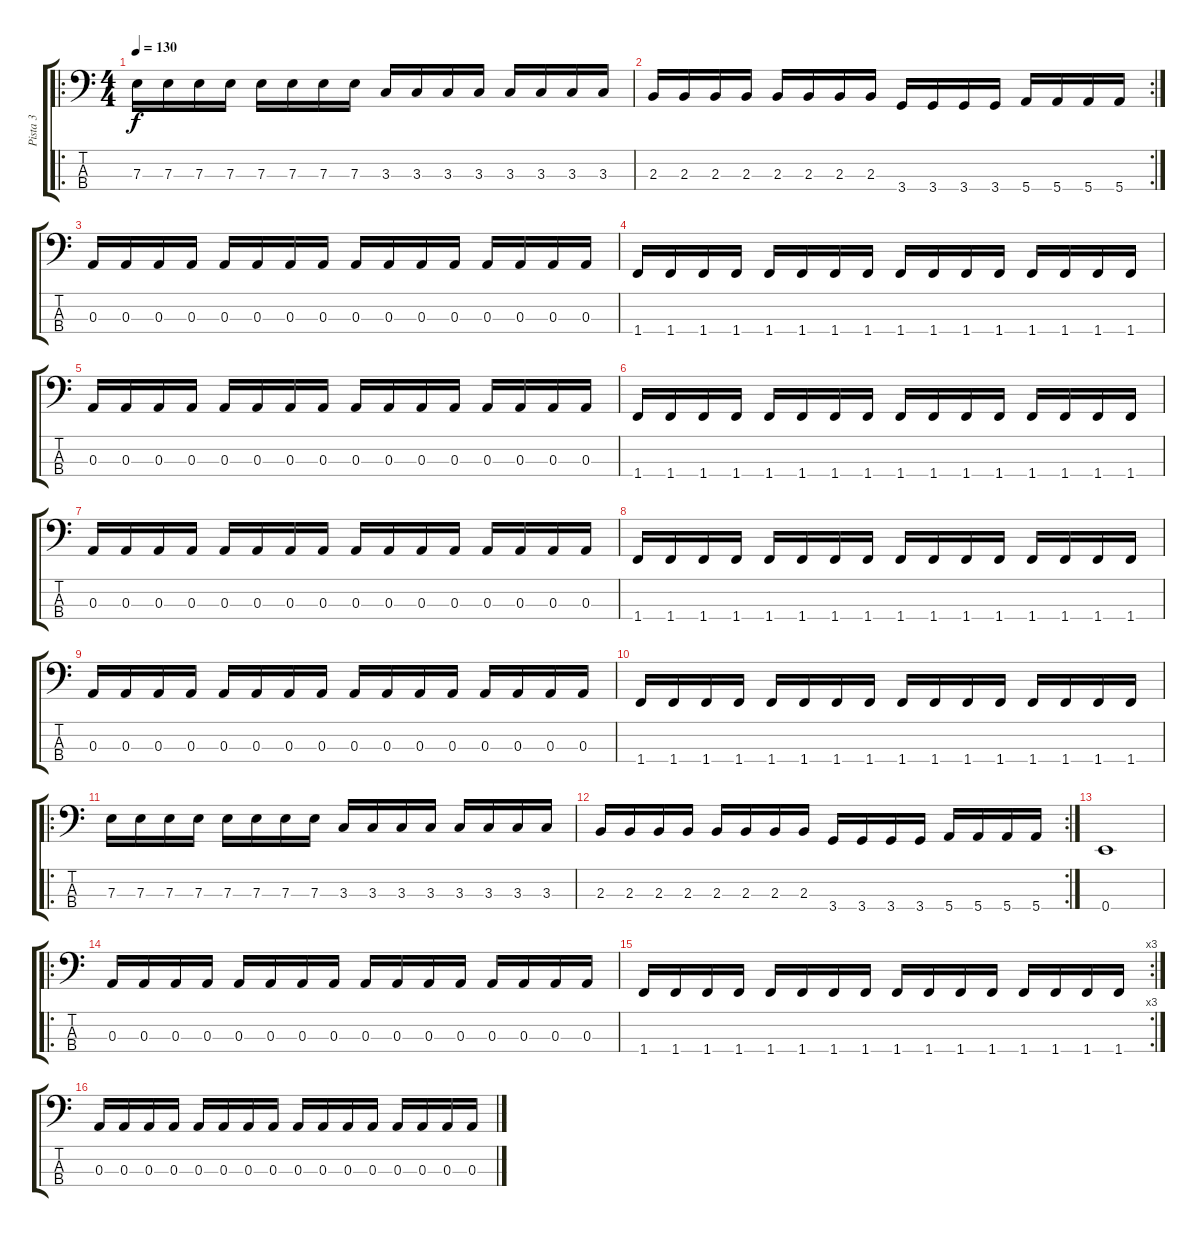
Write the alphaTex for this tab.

\track ("Pista 3" "Pista 3") {instrument electricbassfinger}
\staff {score tabs}
\tuning (G2 D2 A1 E1) {hide}
\ro
\ts (4 4)
\tempo 130
\clef f4
\ks c
7.3.16{dy f} 7.3.16 7.3.16 7.3.16 7.3.16 7.3.16 7.3.16 7.3.16 3.3.16 3.3.16 3.3.16 3.3.16 3.3.16 3.3.16 3.3.16 3.3.16 |
\rc 2
2.3.16 2.3.16 2.3.16 2.3.16 2.3.16 2.3.16 2.3.16 2.3.16 3.4.16 3.4.16 3.4.16 3.4.16 5.4.16 5.4.16 5.4.16 5.4.16 |
0.3.16 0.3.16 0.3.16 0.3.16 0.3.16 0.3.16 0.3.16 0.3.16 0.3.16 0.3.16 0.3.16 0.3.16 0.3.16 0.3.16 0.3.16 0.3.16 |
1.4.16 1.4.16 1.4.16 1.4.16 1.4.16 1.4.16 1.4.16 1.4.16 1.4.16 1.4.16 1.4.16 1.4.16 1.4.16 1.4.16 1.4.16 1.4.16 |
0.3.16 0.3.16 0.3.16 0.3.16 0.3.16 0.3.16 0.3.16 0.3.16 0.3.16 0.3.16 0.3.16 0.3.16 0.3.16 0.3.16 0.3.16 0.3.16 |
1.4.16 1.4.16 1.4.16 1.4.16 1.4.16 1.4.16 1.4.16 1.4.16 1.4.16 1.4.16 1.4.16 1.4.16 1.4.16 1.4.16 1.4.16 1.4.16 |
0.3.16 0.3.16 0.3.16 0.3.16 0.3.16 0.3.16 0.3.16 0.3.16 0.3.16 0.3.16 0.3.16 0.3.16 0.3.16 0.3.16 0.3.16 0.3.16 |
1.4.16 1.4.16 1.4.16 1.4.16 1.4.16 1.4.16 1.4.16 1.4.16 1.4.16 1.4.16 1.4.16 1.4.16 1.4.16 1.4.16 1.4.16 1.4.16 |
0.3.16 0.3.16 0.3.16 0.3.16 0.3.16 0.3.16 0.3.16 0.3.16 0.3.16 0.3.16 0.3.16 0.3.16 0.3.16 0.3.16 0.3.16 0.3.16 |
1.4.16 1.4.16 1.4.16 1.4.16 1.4.16 1.4.16 1.4.16 1.4.16 1.4.16 1.4.16 1.4.16 1.4.16 1.4.16 1.4.16 1.4.16 1.4.16 |
\ro
7.3.16 7.3.16 7.3.16 7.3.16 7.3.16 7.3.16 7.3.16 7.3.16 3.3.16 3.3.16 3.3.16 3.3.16 3.3.16 3.3.16 3.3.16 3.3.16 |
\rc 2
2.3.16 2.3.16 2.3.16 2.3.16 2.3.16 2.3.16 2.3.16 2.3.16 3.4.16 3.4.16 3.4.16 3.4.16 5.4.16 5.4.16 5.4.16 5.4.16 |
0.4.1 |
\ro
0.3.16 0.3.16 0.3.16 0.3.16 0.3.16 0.3.16 0.3.16 0.3.16 0.3.16 0.3.16 0.3.16 0.3.16 0.3.16 0.3.16 0.3.16 0.3.16 |
\rc 3
1.4.16 1.4.16 1.4.16 1.4.16 1.4.16 1.4.16 1.4.16 1.4.16 1.4.16 1.4.16 1.4.16 1.4.16 1.4.16 1.4.16 1.4.16 1.4.16 |
0.3.16 0.3.16 0.3.16 0.3.16 0.3.16 0.3.16 0.3.16 0.3.16 0.3.16 0.3.16 0.3.16 0.3.16 0.3.16 0.3.16 0.3.16 0.3.16
